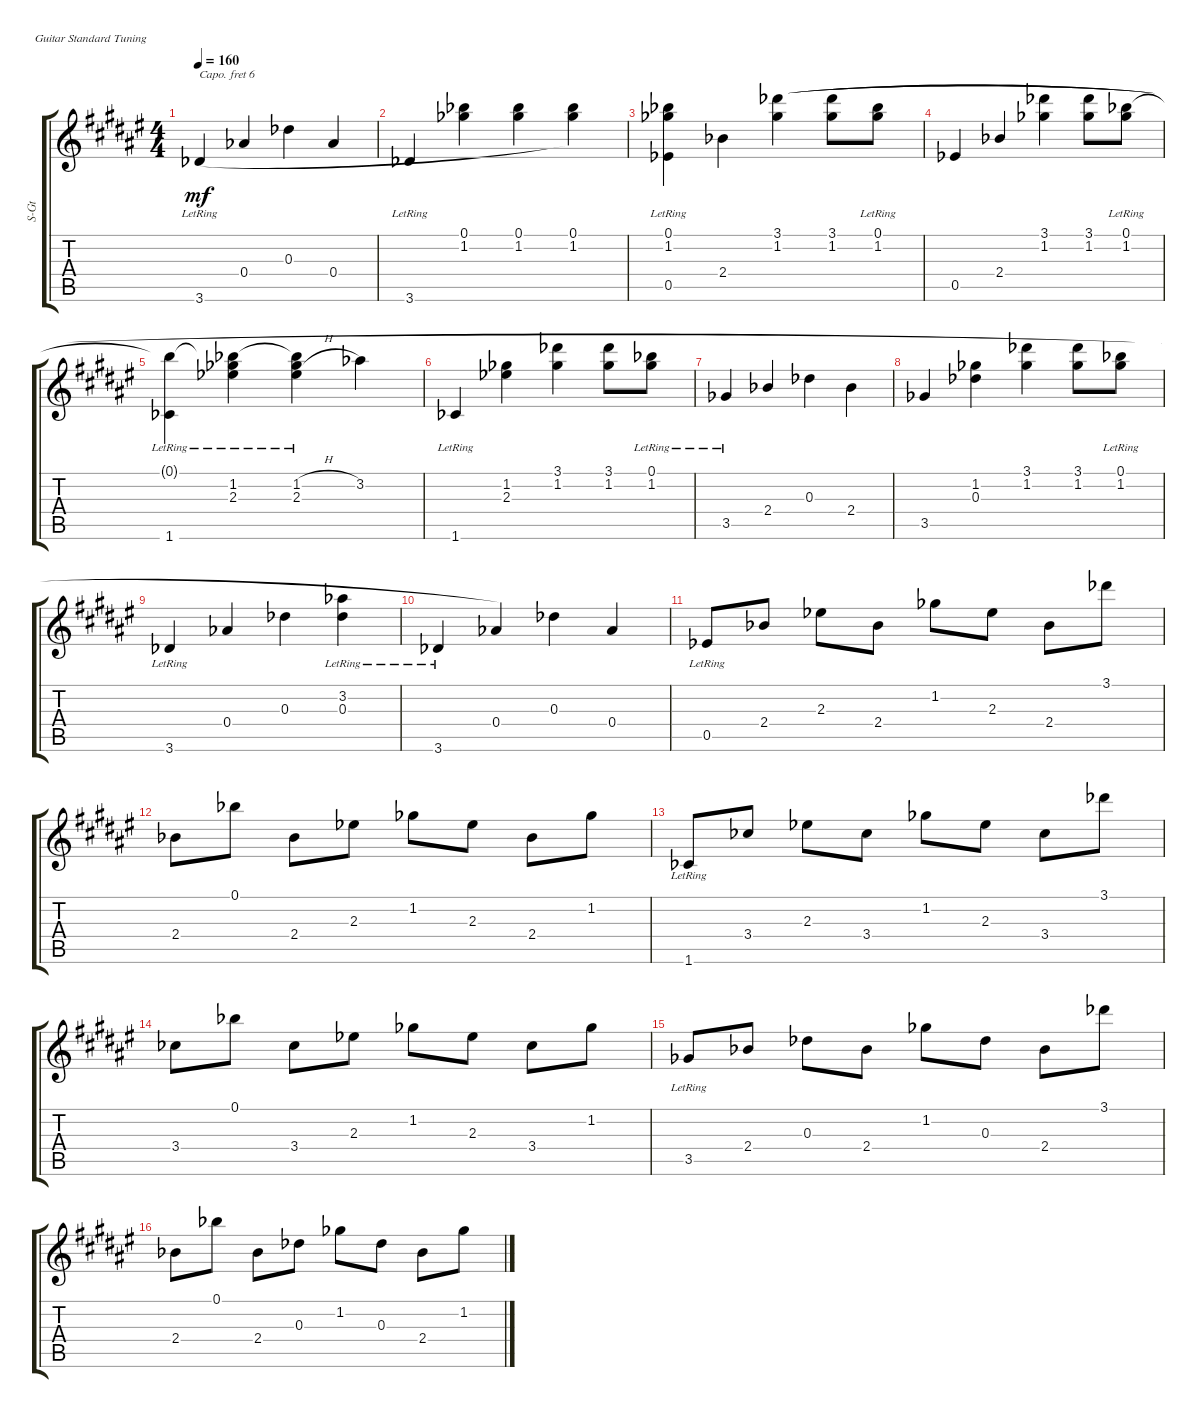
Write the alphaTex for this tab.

\defaultSystemsLayout 4
\bracketExtendMode groupsimilarinstruments
\track ("Steel Guitar" "S-Gt") {instrument acousticguitarsteel}
\staff {score tabs}
\capo 6
\tuning (E4 B3 G3 D3 A2 E2)
\ts (4 4)
\tempo 160
\clef g2
\ks f#
3.6{lr acc b}.4{dy mf legatoorigin beam Up} 0.4{acc b}.4{legatoorigin beam Up} 0.3{acc b}.4{legatoorigin beam Down} 0.4{acc b}.4{legatoorigin beam Up} |
3.6{lr acc b}.4{legatoorigin beam Up} (0.1{acc b} 1.2{acc b}).4{legatoorigin beam Down} (1.2{acc b} 0.1{acc b}).4{legatoorigin beam Down} (0.1{acc b} 1.2{acc b}).4{beam Down} |
(1.2{acc b} 0.1{acc b} 0.5{lr acc b}).4{beam Down} 2.4{acc b}.4{beam Down} (3.1{acc b} 1.2{acc b}).4{legatoorigin beam Down} (3.1{acc b} 1.2{acc b}).8{legatoorigin beam Down} (0.1{lr acc b} 1.2{acc b}).8{legatoorigin beam Down} |
0.5{acc b}.4{legatoorigin beam Up} 2.4{acc b}.4{legatoorigin beam Up} (3.1{acc b} 1.2{acc b}).4{legatoorigin beam Down} (3.1{acc b} 1.2{acc b}).8{legatoorigin beam Down} (0.1{lr acc b} 1.2{acc b}).8{legatoorigin beam Down} |
(1.6{lr acc b} 0.1{lr t acc b}).4{legatoorigin beam Down} (1.2{acc b} 2.3{acc b} 0.1{lr t acc b}).4{legatoorigin beam Down} (2.3{lr acc b} 1.2{h acc b} 0.1{lr t acc b}).4{legatoorigin beam Down} 3.2{acc b}.4{legatoorigin beam Down} |
1.6{lr acc b}.4{legatoorigin beam Up} (1.2{acc b} 2.3{acc b}).4{legatoorigin beam Down} (3.1{acc b} 1.2{acc b}).4{legatoorigin beam Down} (1.2{acc b} 3.1{acc b}).8{legatoorigin beam Down} (0.1{lr acc b} 1.2{acc b}).8{legatoorigin beam Down} |
3.5{lr acc b}.4{legatoorigin beam Up} 2.4{acc b}.4{legatoorigin beam Up} 0.3{acc b}.4{legatoorigin beam Down} 2.4{acc b}.4{legatoorigin beam Down} |
3.5{acc b}.4{legatoorigin beam Up} (1.2{acc b} 0.3{acc b}).4{legatoorigin beam Down} (3.1{acc b} 1.2{acc b}).4{legatoorigin beam Down} (3.1{acc b} 1.2{acc b}).8{legatoorigin beam Down} (1.2{acc b} 0.1{lr acc b}).8{legatoorigin beam Down} |
3.6{lr acc b}.4{legatoorigin beam Up} 0.4{acc b}.4{legatoorigin beam Up} 0.3{acc b}.4{legatoorigin beam Down} (3.2{lr acc b} 0.3{acc b}).4{legatoorigin beam Down} |
3.6{lr acc b}.4{legatoorigin beam Up} 0.4{acc b}.4{beam Up} 0.3{acc b}.4{beam Down} 0.4{acc b}.4{beam Up} |
0.5{lr acc b}.8{beam Up} 2.4{acc b}.8{beam Up} 2.3{acc b}.8{beam Down} 2.4{acc b}.8{beam Down} 1.2{acc b}.8{beam Down} 2.3{acc b}.8{beam Down} 2.4{acc b}.8{beam Down} 3.1{acc b}.8{beam Down} |
2.4{acc b}.8{beam Down} 0.1{acc b}.8{beam Down} 2.4{acc b}.8{beam Down} 2.3{acc b}.8{beam Down} 1.2{acc b}.8{beam Down} 2.3{acc b}.8{beam Down} 2.4{acc b}.8{beam Down} 1.2{acc b}.8{beam Down} |
1.6{lr acc b}.8{beam Up} 3.4{acc b}.8{beam Up} 2.3{acc b}.8{beam Down} 3.4{acc b}.8{beam Down} 1.2{acc b}.8{beam Down} 2.3{acc b}.8{beam Down} 3.4{acc b}.8{beam Down} 3.1{acc b}.8{beam Down} |
3.4{acc b}.8{beam Down} 0.1{acc b}.8{beam Down} 3.4{acc b}.8{beam Down} 2.3{acc b}.8{beam Down} 1.2{acc b}.8{beam Down} 2.3{acc b}.8{beam Down} 3.4{acc b}.8{beam Down} 1.2{acc b}.8{beam Down} |
3.5{lr acc b}.8{beam Up} 2.4{acc b}.8{beam Up} 0.3{acc b}.8{beam Down} 2.4{acc b}.8{beam Down} 1.2{acc b}.8{beam Down} 0.3{acc b}.8{beam Down} 2.4{acc b}.8{beam Down} 3.1{acc b}.8{beam Down} |
2.4{acc b}.8{beam Down} 0.1{acc b}.8{beam Down} 2.4{acc b}.8{beam Down} 0.3{acc b}.8{beam Down} 1.2{acc b}.8{beam Down} 0.3{acc b}.8{beam Down} 2.4{acc b}.8{beam Down} 1.2{acc b}.8{beam Down}
